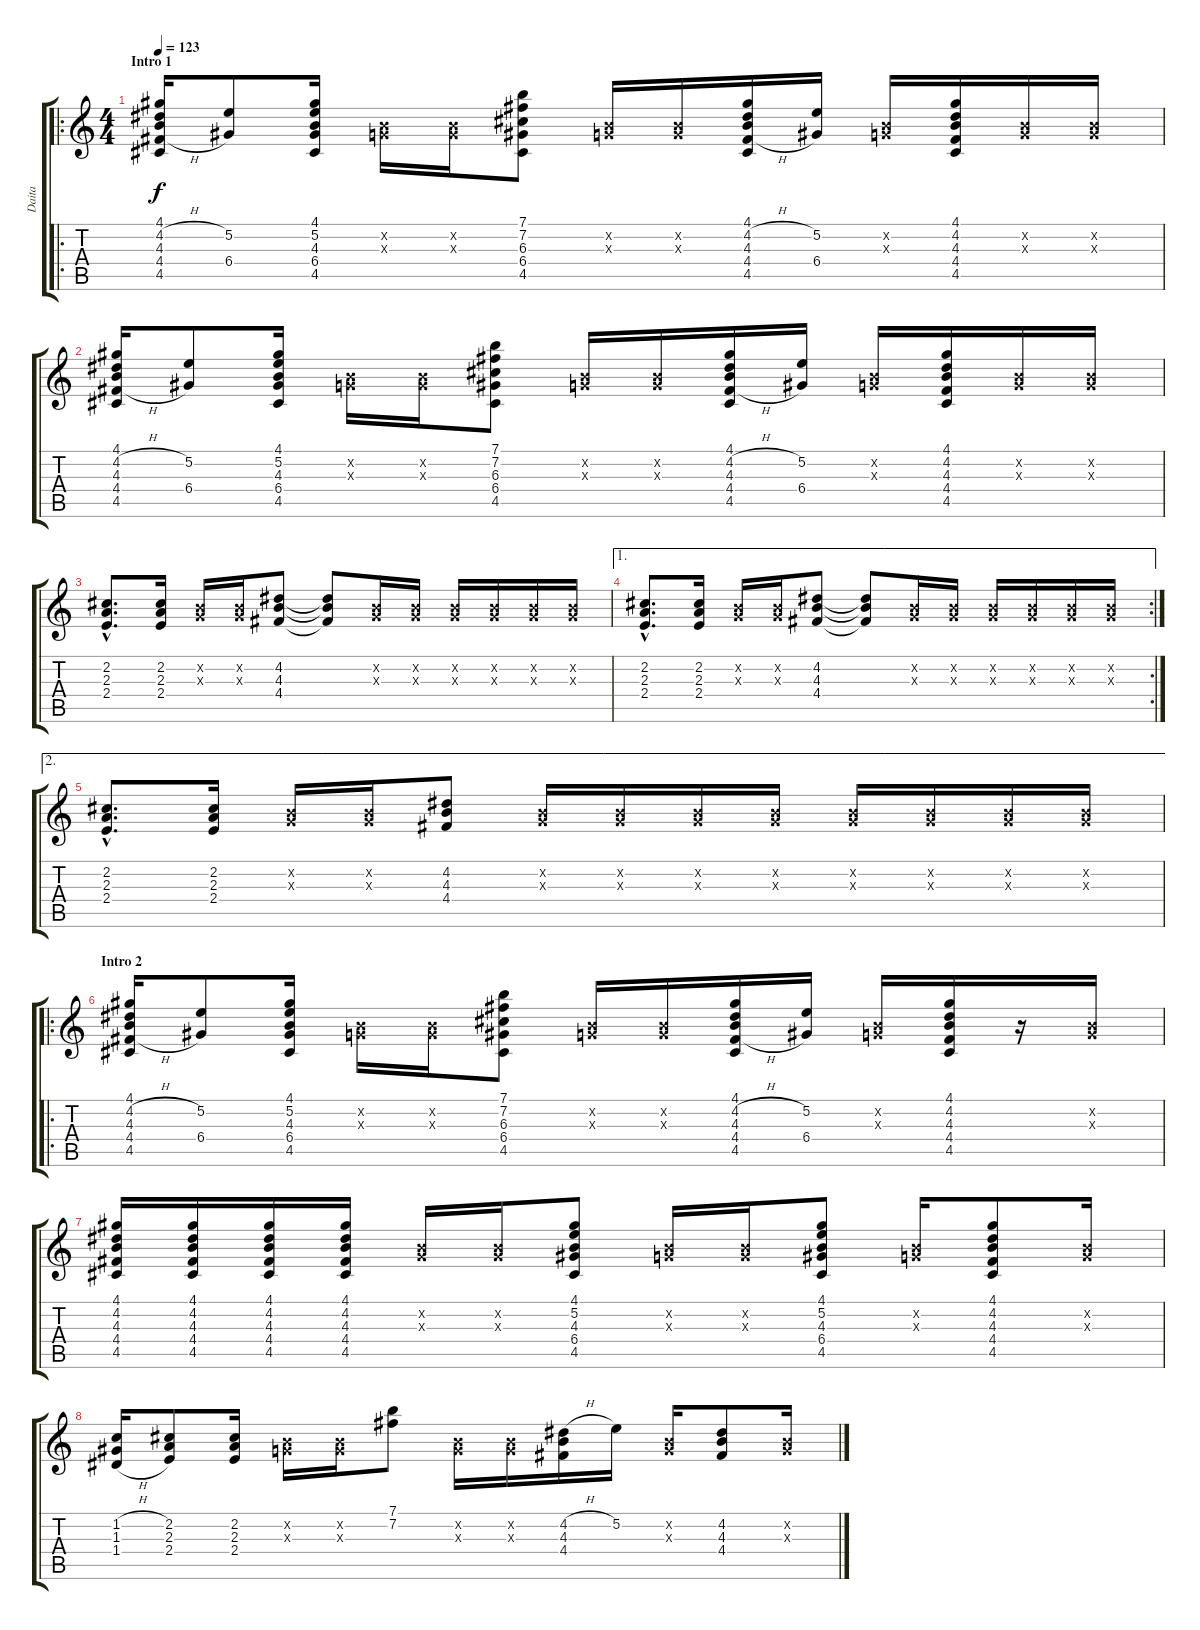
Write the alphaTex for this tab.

\track ("Daita" "Daita") {instrument distortionguitar}
\staff {score tabs}
\tuning (E4 B3 G3 D3 A2 E2) {hide}
\ro
\ts (4 4)
\section ("" "Intro 1")
\tempo 123
\clef g2
\ks c
(4.1 4.2{h} 4.3 4.4{h} 4.5).16{dy f instrument distortionguitar} (5.2 6.4).8 (4.1 5.2 4.3 6.4 4.5).16 (0.2{x} 0.3{x}).16 (0.2{x} 0.3{x}).16 (7.1 7.2 6.3 6.4 4.5).8 (0.2{x} 0.3{x}).16 (0.2{x} 0.3{x}).16 (4.1 4.2{h} 4.3 4.4{h} 4.5).16 (5.2 6.4).16 (0.2{x} 0.3{x}).16 (4.1 4.2 4.3 4.4 4.5).16 (0.2{x} 0.3{x}).16 (0.2{x} 0.3{x}).16 |
(4.1 4.2{h} 4.3 4.4{h} 4.5).16 (5.2 6.4).8 (4.1 5.2 4.3 6.4 4.5).16 (0.2{x} 0.3{x}).16 (0.2{x} 0.3{x}).16 (7.1 7.2 6.3 6.4 4.5).8 (0.2{x} 0.3{x}).16 (0.2{x} 0.3{x}).16 (4.1 4.2{h} 4.3 4.4{h} 4.5).16 (5.2 6.4).16 (0.2{x} 0.3{x}).16 (4.1 4.2 4.3 4.4 4.5).16 (0.2{x} 0.3{x}).16 (0.2{x} 0.3{x}).16 |
(2.2{hac} 2.3{hac} 2.4{hac}).8{d} (2.2 2.3 2.4).16 (0.2{x} 0.3{x}).16 (0.2{x} 0.3{x}).16 (4.2 4.3 4.4).8 (4.2{t} 4.3{t} 4.4{t}).8 (0.2{x} 0.3{x}).16 (0.2{x} 0.3{x}).16 (0.2{x} 0.3{x}).16 (0.2{x} 0.3{x}).16 (0.2{x} 0.3{x}).16 (0.2{x} 0.3{x}).16 |
\ae 1
\rc 2
(2.2{hac} 2.3{hac} 2.4{hac}).8{d} (2.2 2.3 2.4).16 (0.2{x} 0.3{x}).16 (0.2{x} 0.3{x}).16 (4.2 4.3 4.4).8 (4.2{t} 4.3{t} 4.4{t}).8 (0.2{x} 0.3{x}).16 (0.2{x} 0.3{x}).16 (0.2{x} 0.3{x}).16 (0.2{x} 0.3{x}).16 (0.2{x} 0.3{x}).16 (0.2{x} 0.3{x}).16 |
\ae 2
(2.2{hac} 2.3{hac} 2.4{hac}).8{d} (2.2 2.3 2.4).16 (0.2{x} 0.3{x}).16 (0.2{x} 0.3{x}).16 (4.2 4.3 4.4).8 (0.2{x} 0.3{x}).16 (0.2{x} 0.3{x}).16 (0.2{x} 0.3{x}).16 (0.2{x} 0.3{x}).16 (0.2{x} 0.3{x}).16 (0.2{x} 0.3{x}).16 (0.2{x} 0.3{x}).16 (0.2{x} 0.3{x}).16 |
\ro
\section ("" "Intro 2")
(4.1 4.2{h} 4.3 4.4{h} 4.5).16 (5.2 6.4).8 (4.1 5.2 4.3 6.4 4.5).16 (0.2{x} 0.3{x}).16 (0.2{x} 0.3{x}).16 (7.1 7.2 6.3 6.4 4.5).8 (0.2{x} 0.3{x}).16 (0.2{x} 0.3{x}).16 (4.1 4.2{h} 4.3 4.4{h} 4.5).16 (5.2 6.4).16 (0.2{x} 0.3{x}).16 (4.1 4.2 4.3 4.4 4.5).16 r.16 (0.2{x} 0.3{x}).16 |
(4.1 4.2 4.3 4.4 4.5).16 (4.1 4.2 4.3 4.4 4.5).16 (4.1 4.2 4.3 4.4 4.5).16 (4.1 4.2 4.3 4.4 4.5).16 (0.2{x} 0.3{x}).16 (0.2{x} 0.3{x}).16 (4.1 5.2 4.3 6.4 4.5).8 (0.2{x} 0.3{x}).16 (0.2{x} 0.3{x}).16 (4.1 5.2 4.3 6.4 4.5).8 (0.2{x} 0.3{x}).16 (4.1 4.2 4.3 4.4 4.5).8 (0.2{x} 0.3{x}).16 |
(1.2{h} 1.3{h} 1.4{h}).16 (2.2 2.3 2.4).8 (2.2 2.3 2.4).16 (0.2{x} 0.3{x}).16 (0.2{x} 0.3{x}).16 (7.1 7.2).8 (0.2{x} 0.3{x}).16 (0.2{x} 0.3{x}).16 (4.2{h} 4.3 4.4).16 5.2.16 (0.2{x} 0.3{x}).16 (4.2 4.3 4.4).8 (0.2{x} 0.3{x}).16
